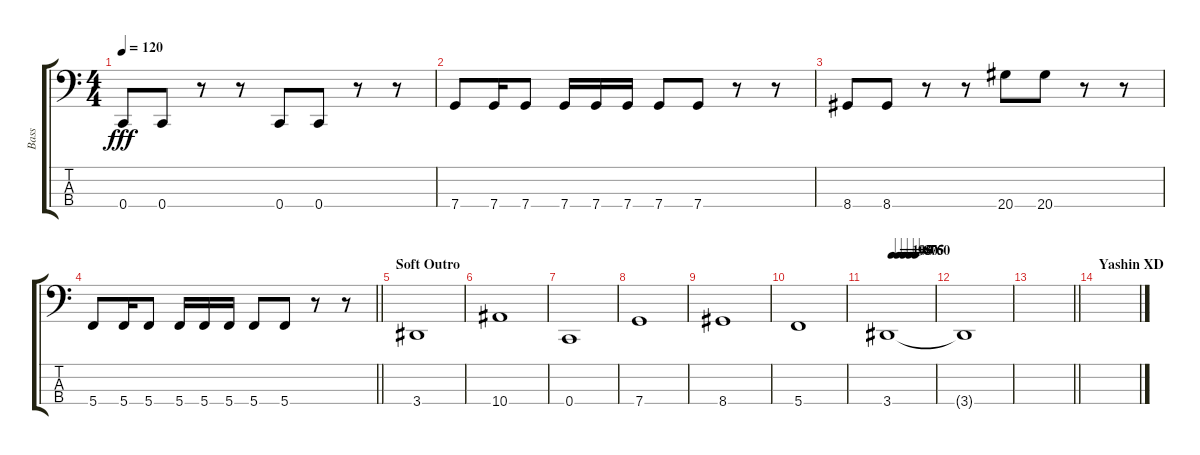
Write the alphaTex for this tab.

\track ("Bass" "Bass") {instrument electricbasspick}
\staff {score tabs}
\tuning (F2 C2 G1 C1) {hide}
\ts (4 4)
\tempo 120
\clef f4
\ks c
0.4.8{dy fff} 0.4.8 r.8 r.8 0.4.8 0.4.8 r.8 r.8 |
7.4.8 7.4.16 7.4.8 7.4.16 7.4.16 7.4.16 7.4.8 7.4.8 r.8 r.8 |
8.4.8 8.4.8 r.8 r.8 20.4.8 20.4.8 r.8 r.8 |
\barLineRight lightlight
5.4.8 5.4.16 5.4.8 5.4.16 5.4.16 5.4.16 5.4.8 5.4.8 r.8 r.8 |
\section ("" "Soft Outro")
3.4.1 |
10.4.1 |
0.4.1 |
7.4.1 |
8.4.1 |
5.4.1 |
\tempo (100 0.125)
\tempo (95 0.25)
\tempo (80 0.375)
\tempo (75 0.5)
\tempo (60 0.625)
3.4.1 |
3.4{t}.1 |
\barLineRight lightlight
|
\section ("" "Yashin XD")
